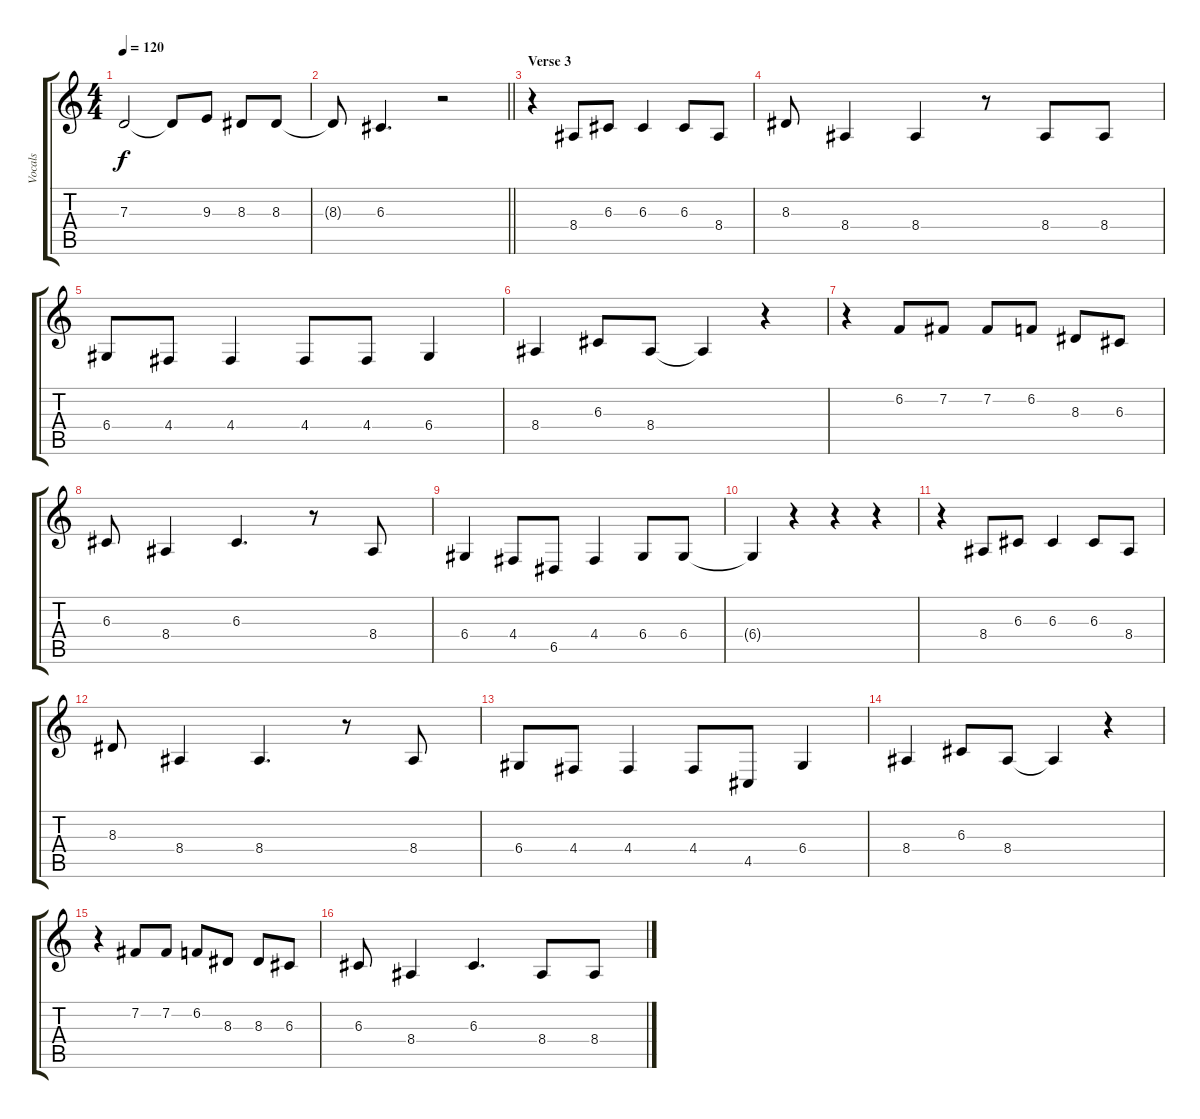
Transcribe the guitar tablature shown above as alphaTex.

\track ("Vocals" "Vocals") {instrument altosax}
\staff {score tabs}
\tuning (E4 B3 G3 D3 A2 E2) {hide}
\ts (4 4)
\tempo 120
\clef g2
\ks c
7.3.2{dy f} 7.3{t}.8 9.3.8 8.3.8 8.3.8 |
\barLineRight lightlight
8.3{t}.8 6.3.4{d} r.2 |
\section ("" "Verse 3")
r.4 8.4.8 6.3.8 6.3.4 6.3.8 8.4.8 |
8.3.8 8.4.4 8.4.4 r.8 8.4.8 8.4.8 |
6.4.8 4.4.8 4.4.4 4.4.8 4.4.8 6.4.4 |
8.4.4 6.3.8 8.4.8 8.4{t}.4 r.4 |
r.4 6.2.8 7.2.8 7.2.8 6.2.8 8.3.8 6.3.8 |
6.3.8 8.4.4 6.3.4{d} r.8 8.4.8 |
6.4.4 4.4.8 6.5.8 4.4.4 6.4.8 6.4.8 |
6.4{t}.4 r.4 r.4 r.4 |
r.4 8.4.8 6.3.8 6.3.4 6.3.8 8.4.8 |
8.3.8 8.4.4 8.4.4{d} r.8 8.4.8 |
6.4.8 4.4.8 4.4.4 4.4.8 4.5.8 6.4.4 |
8.4.4 6.3.8 8.4.8 8.4{t}.4 r.4 |
r.4 7.2.8 7.2.8 6.2.8 8.3.8 8.3.8 6.3.8 |
6.3.8 8.4.4 6.3.4{d} 8.4.8 8.4.8
